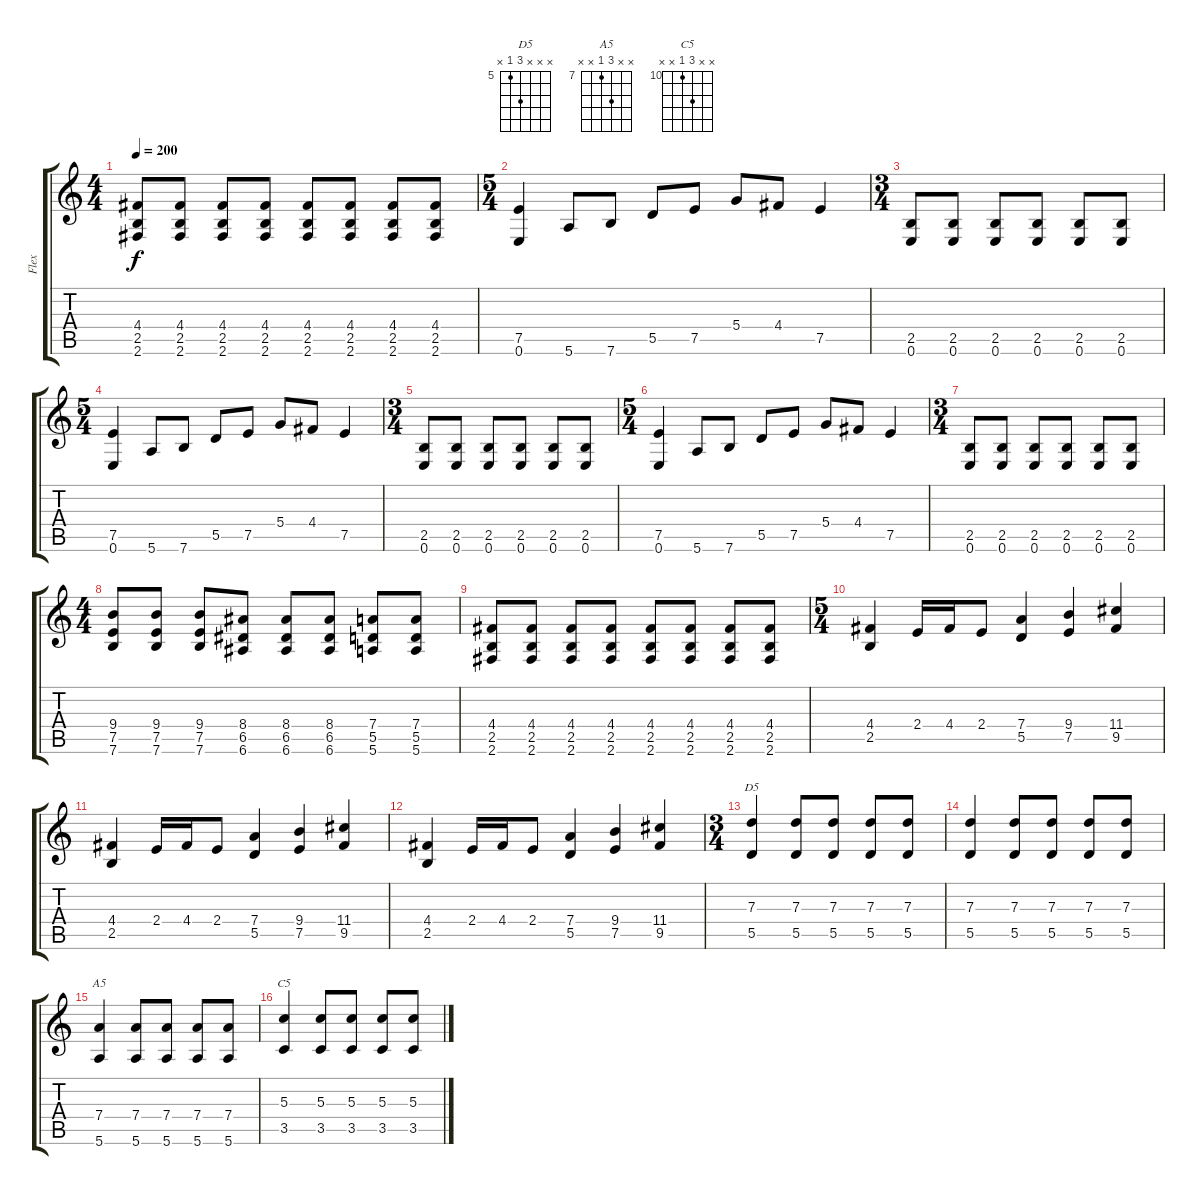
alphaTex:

\track ("Flex" "Flex") {instrument distortionguitar}
\staff {score tabs}
\tuning (E4 B3 G3 D3 A2 E2) {hide}
\chord ("D5" x x x 7 5 x) {firstfret 5}
\chord ("A5" x x 9 7 x x) {firstfret 7}
\chord ("C5" x x 12 10 x x) {firstfret 10}
\ts (4 4)
\tempo 200
\clef g2
\ks c
(4.4 2.5 2.6).8{dy f} (4.4 2.5 2.6).8 (4.4 2.5 2.6).8 (4.4 2.5 2.6).8 (4.4 2.5 2.6).8 (4.4 2.5 2.6).8 (4.4 2.5 2.6).8 (4.4 2.5 2.6).8 |
\ts (5 4)
(7.5 0.6).4 5.6.8 7.6.8 5.5.8 7.5.8 5.4.8 4.4.8 7.5.4 |
\ts (3 4)
(2.5 0.6).8 (2.5 0.6).8 (2.5 0.6).8 (2.5 0.6).8 (2.5 0.6).8 (2.5 0.6).8 |
\ts (5 4)
(7.5 0.6).4 5.6.8 7.6.8 5.5.8 7.5.8 5.4.8 4.4.8 7.5.4 |
\ts (3 4)
(2.5 0.6).8 (2.5 0.6).8 (2.5 0.6).8 (2.5 0.6).8 (2.5 0.6).8 (2.5 0.6).8 |
\ts (5 4)
(7.5 0.6).4 5.6.8 7.6.8 5.5.8 7.5.8 5.4.8 4.4.8 7.5.4 |
\ts (3 4)
(2.5 0.6).8 (2.5 0.6).8 (2.5 0.6).8 (2.5 0.6).8 (2.5 0.6).8 (2.5 0.6).8 |
\ts (4 4)
(9.4 7.5 7.6).8 (9.4 7.5 7.6).8 (9.4 7.5 7.6).8 (8.4 6.5 6.6).8 (8.4 6.5 6.6).8 (8.4 6.5 6.6).8 (7.4 5.5 5.6).8 (7.4 5.5 5.6).8 |
(4.4 2.5 2.6).8 (4.4 2.5 2.6).8 (4.4 2.5 2.6).8 (4.4 2.5 2.6).8 (4.4 2.5 2.6).8 (4.4 2.5 2.6).8 (4.4 2.5 2.6).8 (4.4 2.5 2.6).8 |
\ts (5 4)
(4.4 2.5).4 2.4.16 4.4.16 2.4.8 (7.4 5.5).4 (9.4 7.5).4 (11.4 9.5).4 |
(4.4 2.5).4 2.4.16 4.4.16 2.4.8 (7.4 5.5).4 (9.4 7.5).4 (11.4 9.5).4 |
(4.4 2.5).4 2.4.16 4.4.16 2.4.8 (7.4 5.5).4 (9.4 7.5).4 (11.4 9.5).4 |
\ts (3 4)
(7.3 5.5).4{ch "D5"} (7.3 5.5).8 (7.3 5.5).8 (7.3 5.5).8 (7.3 5.5).8 |
(7.3 5.5).4 (7.3 5.5).8 (7.3 5.5).8 (7.3 5.5).8 (7.3 5.5).8 |
(7.4 5.6).4{ch "A5"} (7.4 5.6).8 (7.4 5.6).8 (7.4 5.6).8 (7.4 5.6).8 |
(5.3 3.5).4{ch "C5"} (5.3 3.5).8 (5.3 3.5).8 (5.3 3.5).8 (5.3 3.5).8
